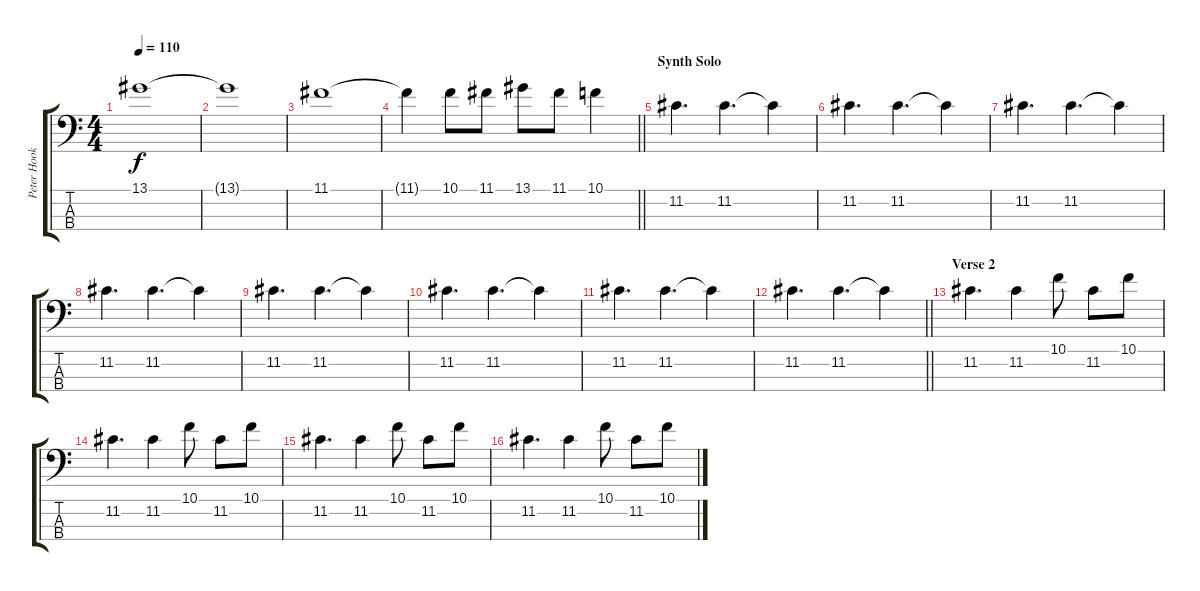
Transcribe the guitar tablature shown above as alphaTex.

\track ("Peter Hook Bass" "Peter Hook") {instrument electricbasspick}
\staff {score tabs}
\tuning (G2 D2 A1 E1) {hide}
\ts (4 4)
\tempo 110
\clef f4
\ks c
13.1.1{dy f} |
13.1{t}.1 |
11.1.1 |
\barLineRight lightlight
11.1{t}.4 10.1.8 11.1.8 13.1.8 11.1.8 10.1.4 |
\section ("" "Synth Solo")
11.2.4{d} 11.2.4{d} 11.2{t}.4 |
11.2.4{d} 11.2.4{d} 11.2{t}.4 |
11.2.4{d} 11.2.4{d} 11.2{t}.4 |
11.2.4{d} 11.2.4{d} 11.2{t}.4 |
11.2.4{d} 11.2.4{d} 11.2{t}.4 |
11.2.4{d} 11.2.4{d} 11.2{t}.4 |
11.2.4{d} 11.2.4{d} 11.2{t}.4 |
\barLineRight lightlight
11.2.4{d} 11.2.4{d} 11.2{t}.4 |
\section ("" "Verse 2")
11.2.4{d} 11.2.4 10.1.8 11.2.8 10.1.8 |
11.2.4{d} 11.2.4 10.1.8 11.2.8 10.1.8 |
11.2.4{d} 11.2.4 10.1.8 11.2.8 10.1.8 |
11.2.4{d} 11.2.4 10.1.8 11.2.8 10.1.8
